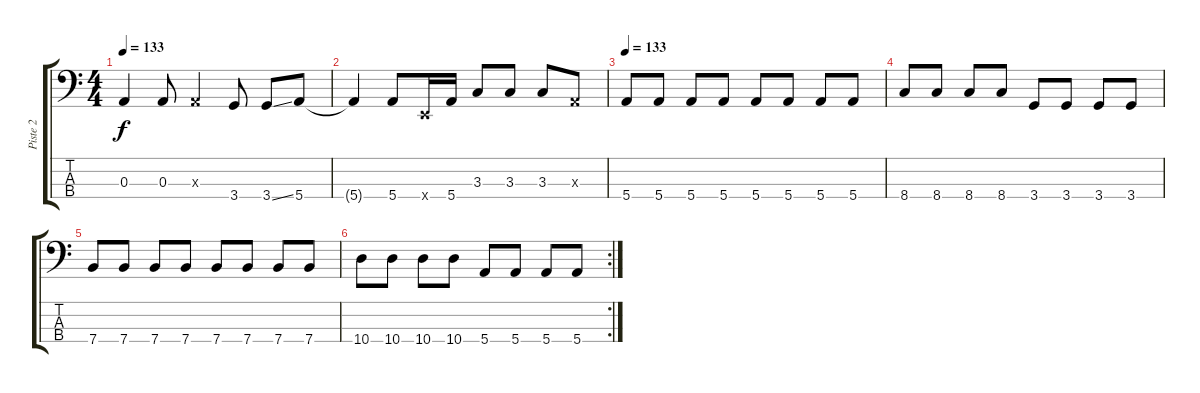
\track ("Piste 2" "Piste 2") {instrument electricbassfinger}
\staff {score tabs}
\tuning (G2 D2 A1 E1) {hide}
\ts (4 4)
\tempo 133
\clef f4
\ks c
0.3.4{dy f} 0.3.8 0.3{x}.4 3.4.8 3.4{ss}.8 5.4.8 |
5.4{t}.4 5.4.8 0.4{x}.16 5.4.16 3.3.8 3.3.8 3.3.8 0.3{x}.8 |
\tempo 133
5.4.8 5.4.8 5.4.8 5.4.8 5.4.8 5.4.8 5.4.8 5.4.8 |
8.4.8 8.4.8 8.4.8 8.4.8 3.4.8 3.4.8 3.4.8 3.4.8 |
7.4.8 7.4.8 7.4.8 7.4.8 7.4.8 7.4.8 7.4.8 7.4.8 |
\rc 2
10.4.8 10.4.8 10.4.8 10.4.8 5.4.8 5.4.8 5.4.8 5.4.8
